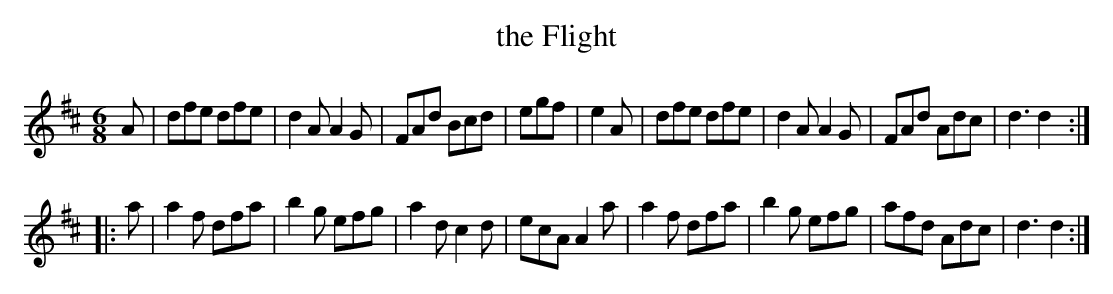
X:1
T:the Flight
M:6/8
K:D major
A|\
dfe dfe| d2A A2G| FAd Bcd| egf| e2A|\
dfe dfe| d2A A2G| FAd Adc| d3 d2::
a|\
a2f dfa| b2g efg| a2d c2d| ecA A2a|\
a2f dfa| b2g efg| afd Adc| d3 d2:|
